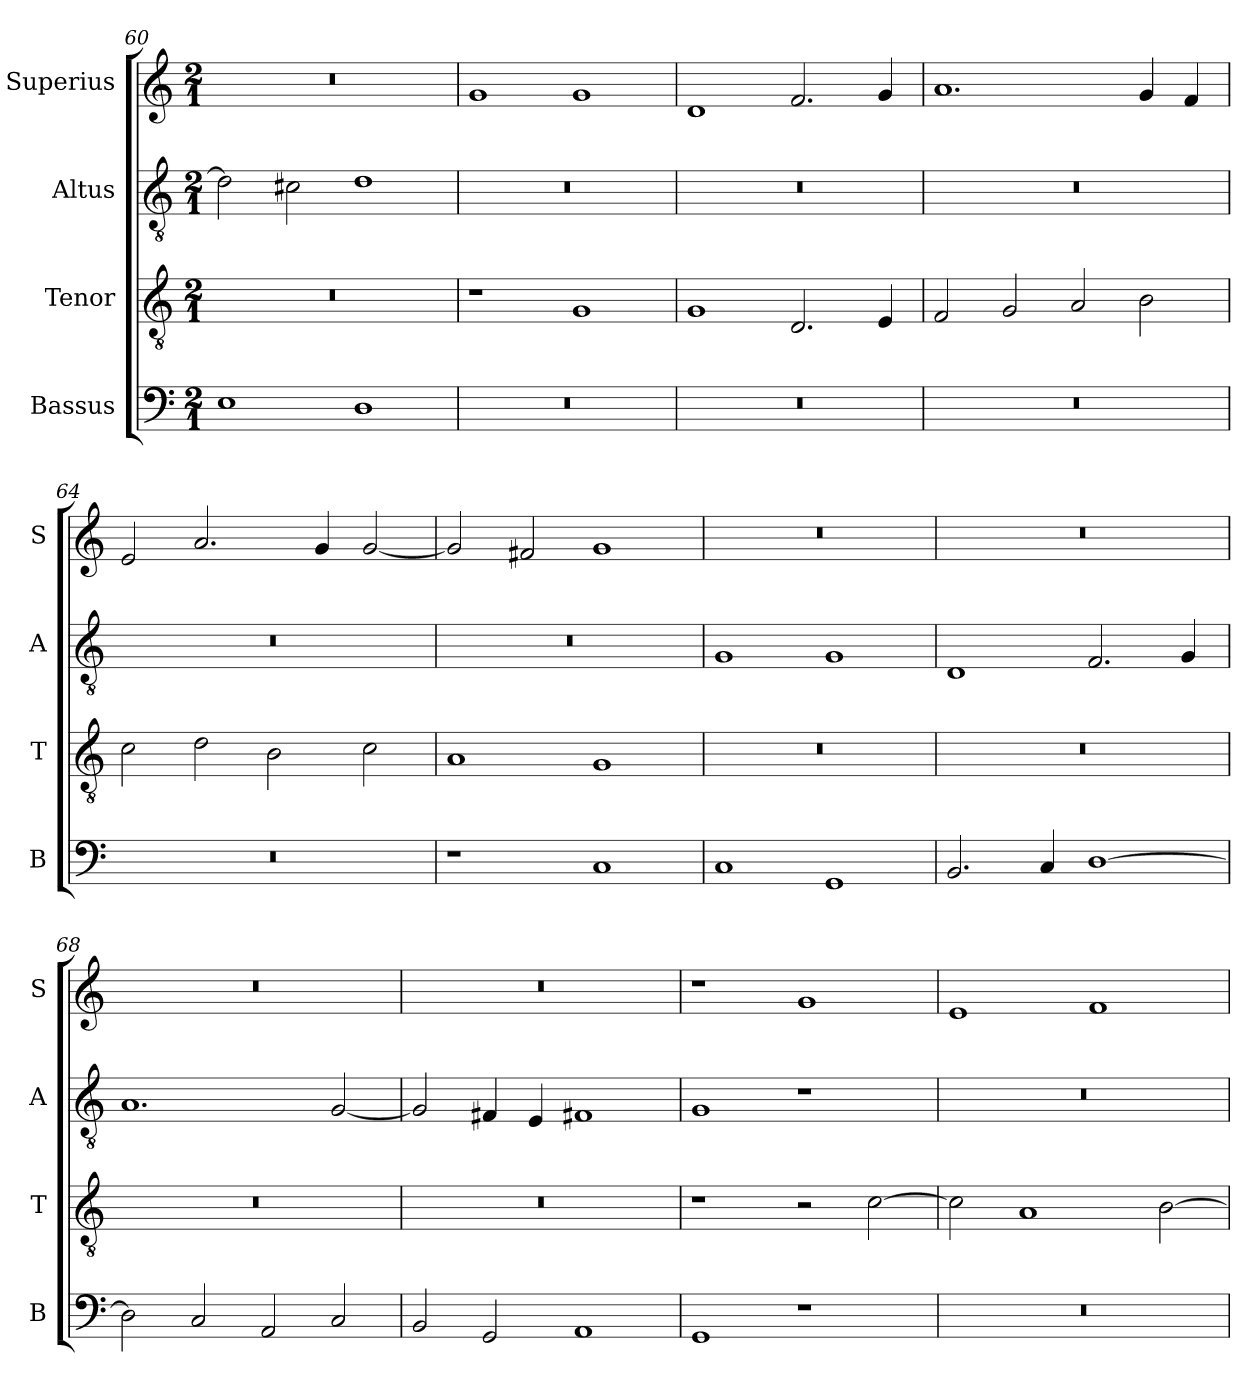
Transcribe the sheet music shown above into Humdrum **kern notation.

**kern	**kern	**kern	**kern
*part4	*part3	*part2	*part1
*staff4	*staff3	*staff2	*staff1
*I"Bassus	*I"Tenor	*I"Altus	*I"Superius
*I'B	*I'T	*I'A	*I'S
*clefF4	*clefGv2	*clefGv2	*clefG2
*k[]	*k[]	*k[]	*k[]
*C:	*C:	*C:	*C:
*M2/1	*M2/1	*M2/1	*M2/1
=60	=60	=60	=60
1E	0r	2d]	0r
.	.	2c#X	.
1D	.	1d	.
=61	=61	=61	=61
0r	1r	0r	1g
.	1G	.	1g
=62	=62	=62	=62
0r	1G	0r	1d
.	2.D	.	2.f
.	4E	.	4g
=63	=63	=63	=63
0r	2F	0r	1.a
.	2G	.	.
.	2A	.	.
.	2B	.	4g
.	.	.	4f
=64	=64	=64	=64
0r	2c	0r	2e
.	2d	.	2.a
.	2B	.	.
.	.	.	4g
.	2c	.	[2g
=65	=65	=65	=65
1r	1A	0r	2g]
.	.	.	2f#X
1C	1G	.	1g
=66	=66	=66	=66
1C	0r	1G	0r
1GG	.	1G	.
=67	=67	=67	=67
2.BB	0r	1D	0r
4C	.	.	.
[1D	.	2.F	.
.	.	4G	.
=68	=68	=68	=68
2D]	0r	1.A	0r
2C	.	.	.
2AA	.	.	.
2C	.	[2G	.
=69	=69	=69	=69
2BB	0r	2G]	0r
2GG	.	4F#X	.
.	.	4E	.
1AA	.	1F#X	.
=70	=70	=70	=70
1GG	1r	1G	1r
1r	2r	1r	1g
.	[2c	.	.
=71	=71	=71	=71
0r	2c]	0r	1e
.	1A	.	.
.	.	.	1f
.	[2B	.	.
=	=	=	=
*-	*-	*-	*-
